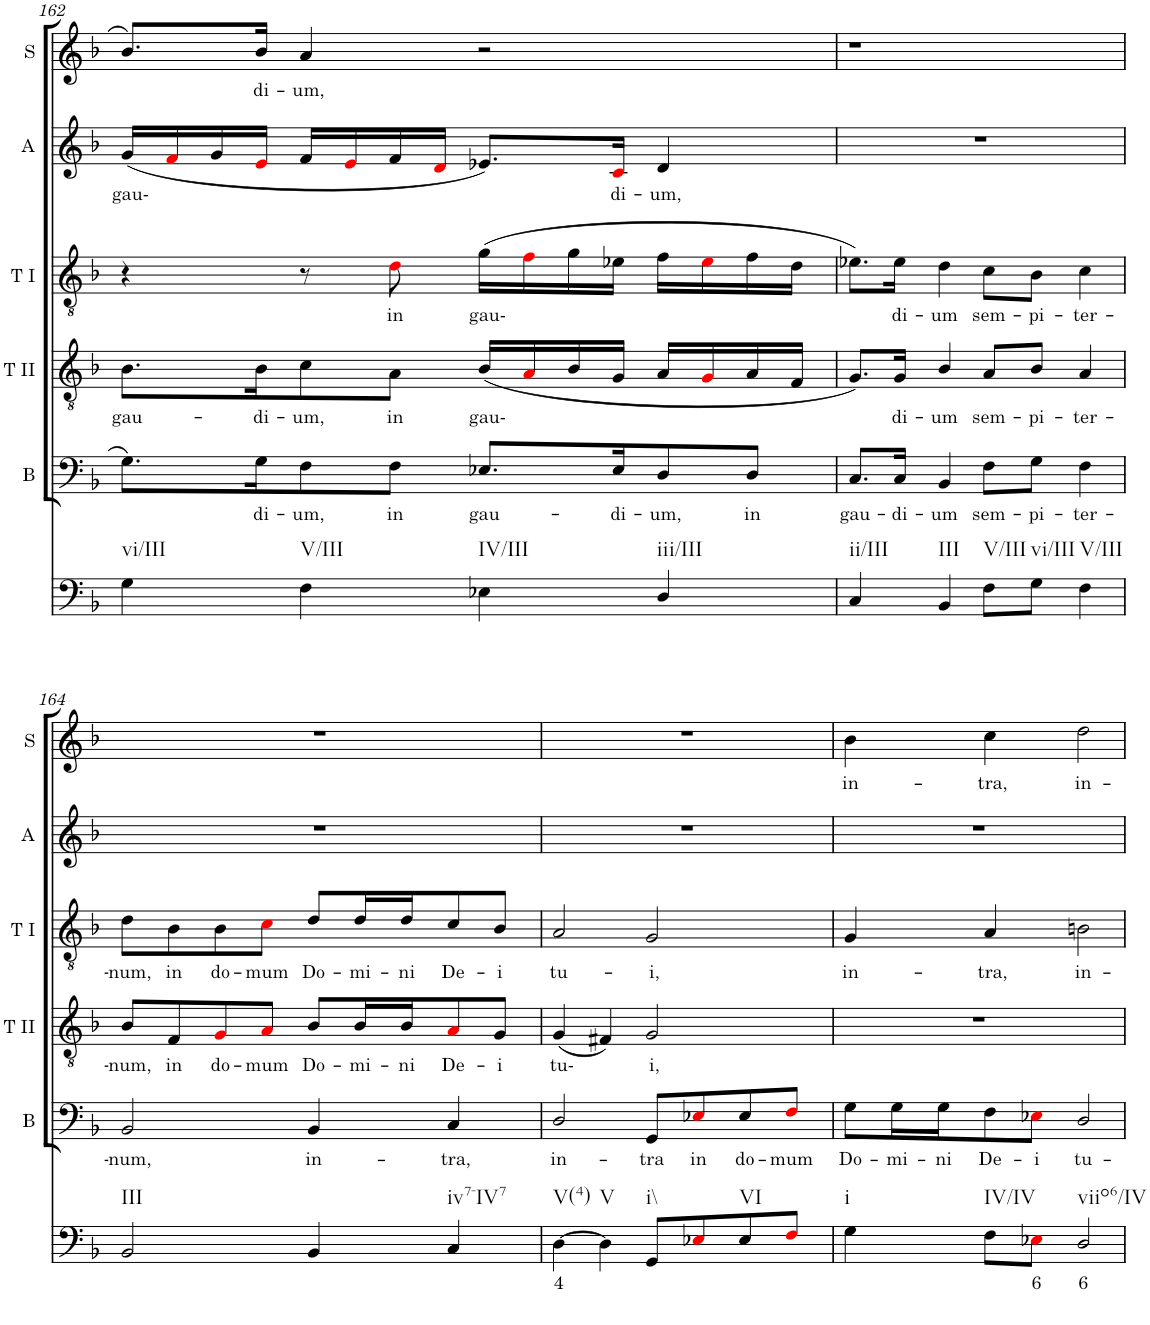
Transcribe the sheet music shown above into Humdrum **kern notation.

**kern	**text	**kern	**text	**kern	**text	**kern	**text	**kern	**text	**kern	**text
*part6	*part6	*part5	*part5	*part4	*part4	*part3	*part3	*part2	*part2	*part1	*part1
*staff6	*staff6	*staff5	*staff5	*staff4	*staff4	*staff3	*staff3	*staff2	*staff2	*staff1	*staff1
*I"Continuo	*	*I"Bass	*	*I"Tenor II	*	*I"Tenor I	*	*I"Alto	*	*I"Soprano	*
*	*	*I'B	*	*I'T II	*	*I'T I	*	*I'A	*	*I'S	*
!!LO:PB:g=z
*clefF4	*	*clefF4	*	*clefF4	*	*clefF4	*	*clefF4	*	*clefF4	*
*k[b-]	*	*k[b-]	*	*k[b-]	*	*k[b-]	*	*k[b-]	*	*k[b-]	*
*	*	*	*	*	*	*	*	*M4/4	*	*M4/4	*
=162	=162	=162	=162	=162	=162	=162	=162	=162	=162	=162	=162
!LO:TX:b:t=vi/III	!	!	!	!	!	!	!	!	!	!	!
!	!	!	!	!	!LO:LY:b	!	!	!	!LO:LY:b	!	!
4G\	.	8.G\L	.	8.B-\L	gau-	4r	.	(16g/LL	gau-	8.b-/L	.
.	.	.	.	.	.	.	.	16fi/	.	.	.
.	.	.	.	.	.	.	.	16g/	.	.	.
!	!	!	!LO:LY:b	!	!LO:LY:b	!	!	!	!	!	!LO:LY:b
.	.	16G\K	di-	16B-\K	di-	.	.	16ei/JJ	.	16b-/Jk	di-
!LO:TX:b:t=V/III	!	!	!	!	!	!	!	!	!	!	!
!	!	!	!LO:LY:b	!	!LO:LY:b	!	!	!	!	!	!LO:LY:b
4F\	.	8F\	um,	8c\	um,	8r	.	16f/LL	.	4a/	um,
.	.	.	.	.	.	.	.	16ei/	.	.	.
!	!	!	!LO:LY:b	!	!LO:LY:b	!	!LO:LY:b	!	!	!	!
.	.	8F\J	in	8A\J	in	8di\	in	16f/	.	.	.
.	.	.	.	.	.	.	.	16di/JJ	.	.	.
!LO:TX:b:t=IV/III	!	!	!	!	!	!	!	!	!	!	!
!	!	!	!LO:LY:b	!	!LO:LY:b	!	!LO:LY:b	!	!	!	!
4E-X\	.	8.E-X/L	gau-	(16B-/LL	gau-	(16g\LL	gau-	8.e-X/L)	.	2r	.
.	.	.	.	16Ai/	.	16fi\	.	.	.	.	.
.	.	.	.	16B-/	.	16g\	.	.	.	.	.
!	!	!	!LO:LY:b	!	!	!	!	!	!LO:LY:b	!	!
.	.	16E-/K	di-	16G/JJ	.	16e-X\JJ	.	16ci/Jk	di-	.	.
!LO:TX:b:t=iii/III	!	!	!	!	!	!	!	!	!	!	!
!	!	!	!LO:LY:b	!	!	!	!	!	!LO:LY:b	!	!
4D/	.	8D/	um,	16A/LL	.	16f\LL	.	4d/	um,	.	.
.	.	.	.	16Gi/	.	16e-i\	.	.	.	.	.
!	!	!	!LO:LY:b	!	!	!	!	!	!	!	!
.	.	8D/J	in	16A/	.	16f\	.	.	.	.	.
.	.	.	.	16F/JJ	.	16d\JJ	.	.	.	.	.
=163	=163	=163	=163	=163	=163	=163	=163	=163	=163	=163	=163
!LO:TX:b:t=ii/III	!	!	!	!	!	!	!	!	!	!	!
!	!	!	!LO:LY:b	!	!	!	!	!	!	!	!
4C/	.	8.C/L	gau-	8.G/L)	.	8.e-X\L)	.	1r	.	1r	.
!	!	!	!LO:LY:b	!	!LO:LY:b	!	!LO:LY:b	!	!	!	!
.	.	16C/Jk	di-	16G/Jk	di-	16e-\Jk	di-	.	.	.	.
!LO:TX:b:t=III	!	!	!	!	!	!	!	!	!	!	!
!	!	!	!LO:LY:b	!	!LO:LY:b	!	!LO:LY:b	!	!	!	!
4BB-/	.	4BB-/	um	4B-/	um	4d\	um	.	.	.	.
!LO:TX:b:t=V/III	!	!	!	!	!	!	!	!	!	!	!
!	!	!	!LO:LY:b	!	!LO:LY:b	!	!LO:LY:b	!	!	!	!
8F\L	.	8F\L	sem-	8A/L	sem-	8c\L	sem-	.	.	.	.
!LO:TX:b:t=vi/III	!	!	!	!	!	!	!	!	!	!	!
!	!	!	!LO:LY:b	!	!LO:LY:b	!	!LO:LY:b	!	!	!	!
8G\J	.	8G\J	pi-	8B-/J	pi-	8B-\J	pi-	.	.	.	.
!LO:TX:b:t=V/III	!	!	!	!	!	!	!	!	!	!	!
!	!	!	!LO:LY:b	!	!LO:LY:b	!	!LO:LY:b	!	!	!	!
4F\	.	4F\	ter-	4A/	ter-	4c\	ter-	.	.	.	.
!!LO:LB:g=z
=164	=164	=164	=164	=164	=164	=164	=164	=164	=164	=164	=164
!LO:TX:b:t=III	!	!	!	!	!	!	!	!	!	!	!
!	!	!	!LO:LY:b	!	!LO:LY:b	!	!LO:LY:b	!	!	!	!
2BB-/	.	2BB-/	num,	8B-/L	num,	8d\L	num,	1r	.	1r	.
!	!	!	!	!	!LO:LY:b	!	!LO:LY:b	!	!	!	!
.	.	.	.	8F/	in	8B-\	in	.	.	.	.
!	!	!	!	!	!LO:LY:b	!	!LO:LY:b	!	!	!	!
.	.	.	.	8Gi/	do-	8B-\	do-	.	.	.	.
!	!	!	!	!	!LO:LY:b	!	!LO:LY:b	!	!	!	!
.	.	.	.	8Ai/J	mum	8ci\J	mum	.	.	.	.
!	!	!	!LO:LY:b	!	!LO:LY:b	!	!LO:LY:b	!	!	!	!
4BB-/	.	4BB-/	in-	8B-/L	Do-	8d/L	Do-	.	.	.	.
!	!	!	!	!	!LO:LY:b	!	!LO:LY:b	!	!	!	!
.	.	.	.	16B-/L	mi-	16d/L	mi-	.	.	.	.
!	!	!	!	!	!LO:LY:b	!	!LO:LY:b	!	!	!	!
.	.	.	.	16B-/J	ni	16d/J	ni	.	.	.	.
!LO:TX:b:t=iv7-IV7	!	!	!	!	!	!	!	!	!	!	!
!	!	!	!LO:LY:b	!	!LO:LY:b	!	!LO:LY:b	!	!	!	!
4C/	.	4C/	tra,	8Ai/	De-	8c/	De-	.	.	.	.
!	!	!	!	!	!LO:LY:b	!	!LO:LY:b	!	!	!	!
.	.	.	.	8G/J	i	8B-/J	i	.	.	.	.
=165	=165	=165	=165	=165	=165	=165	=165	=165	=165	=165	=165
!LO:TX:b:t=V(4)	!	!	!	!	!	!	!	!	!	!	!
!	!LO:LY:b	!	!LO:LY:b	!	!LO:LY:b	!	!LO:LY:b	!	!	!	!
[4D\	4	2D/	in-	(4G/	tu-	2A/	tu-	1r	.	1r	.
!LO:TX:b:t=V	!	!	!	!	!	!	!	!	!	!	!
4D\]	.	.	.	4F#X/)	.	.	.	.	.	.	.
!LO:TX:b:t=i\\	!	!	!	!	!	!	!	!	!	!	!
!	!	!	!LO:LY:b	!	!LO:LY:b	!	!LO:LY:b	!	!	!	!
8GG/L	.	8GG/L	tra	2G/	i,	2G/	i,	.	.	.	.
!	!	!	!LO:LY:b	!	!	!	!	!	!	!	!
8E-Xi/	.	8E-Xi/	in	.	.	.	.	.	.	.	.
!LO:TX:b:t=VI	!	!	!	!	!	!	!	!	!	!	!
!	!	!	!LO:LY:b	!	!	!	!	!	!	!	!
8E-/	.	8E-/	do-	.	.	.	.	.	.	.	.
!	!	!	!LO:LY:b	!	!	!	!	!	!	!	!
8Fi/J	.	8Fi/J	mum	.	.	.	.	.	.	.	.
=166	=166	=166	=166	=166	=166	=166	=166	=166	=166	=166	=166
!LO:TX:b:t=i	!	!	!	!	!	!	!	!	!	!	!
!	!	!	!LO:LY:b	!	!	!	!LO:LY:b	!	!	!	!LO:LY:b
4G\	.	8G\L	Do-	1r	.	4G/	in-	1r	.	4b-\	in-
!	!	!	!LO:LY:b	!	!	!	!	!	!	!	!
.	.	16G\L	mi-	.	.	.	.	.	.	.	.
!	!	!	!LO:LY:b	!	!	!	!	!	!	!	!
.	.	16G\J	ni	.	.	.	.	.	.	.	.
!LO:TX:b:t=IV/IV	!	!	!	!	!	!	!	!	!	!	!
!	!	!	!LO:LY:b	!	!	!	!LO:LY:b	!	!	!	!LO:LY:b
8F\L	.	8F\	De-	.	.	4A/	tra,	.	.	4cc\	tra,
!	!LO:LY:b	!	!LO:LY:b	!	!	!	!	!	!	!	!
8E-Xi\J	6	8E-Xi\J	i	.	.	.	.	.	.	.	.
!LO:TX:b:t=viio6/IV	!	!	!	!	!	!	!	!	!	!	!
!	!LO:LY:b	!	!LO:LY:b	!	!	!	!LO:LY:b	!	!	!	!LO:LY:b
2D/	6	2D/	tu-	.	.	2Bn\	in-	.	.	2dd\	in-
=	=	=	=	=	=	=	=	=	=	=	=
*-	*-	*-	*-	*-	*-	*-	*-	*-	*-	*-	*-
